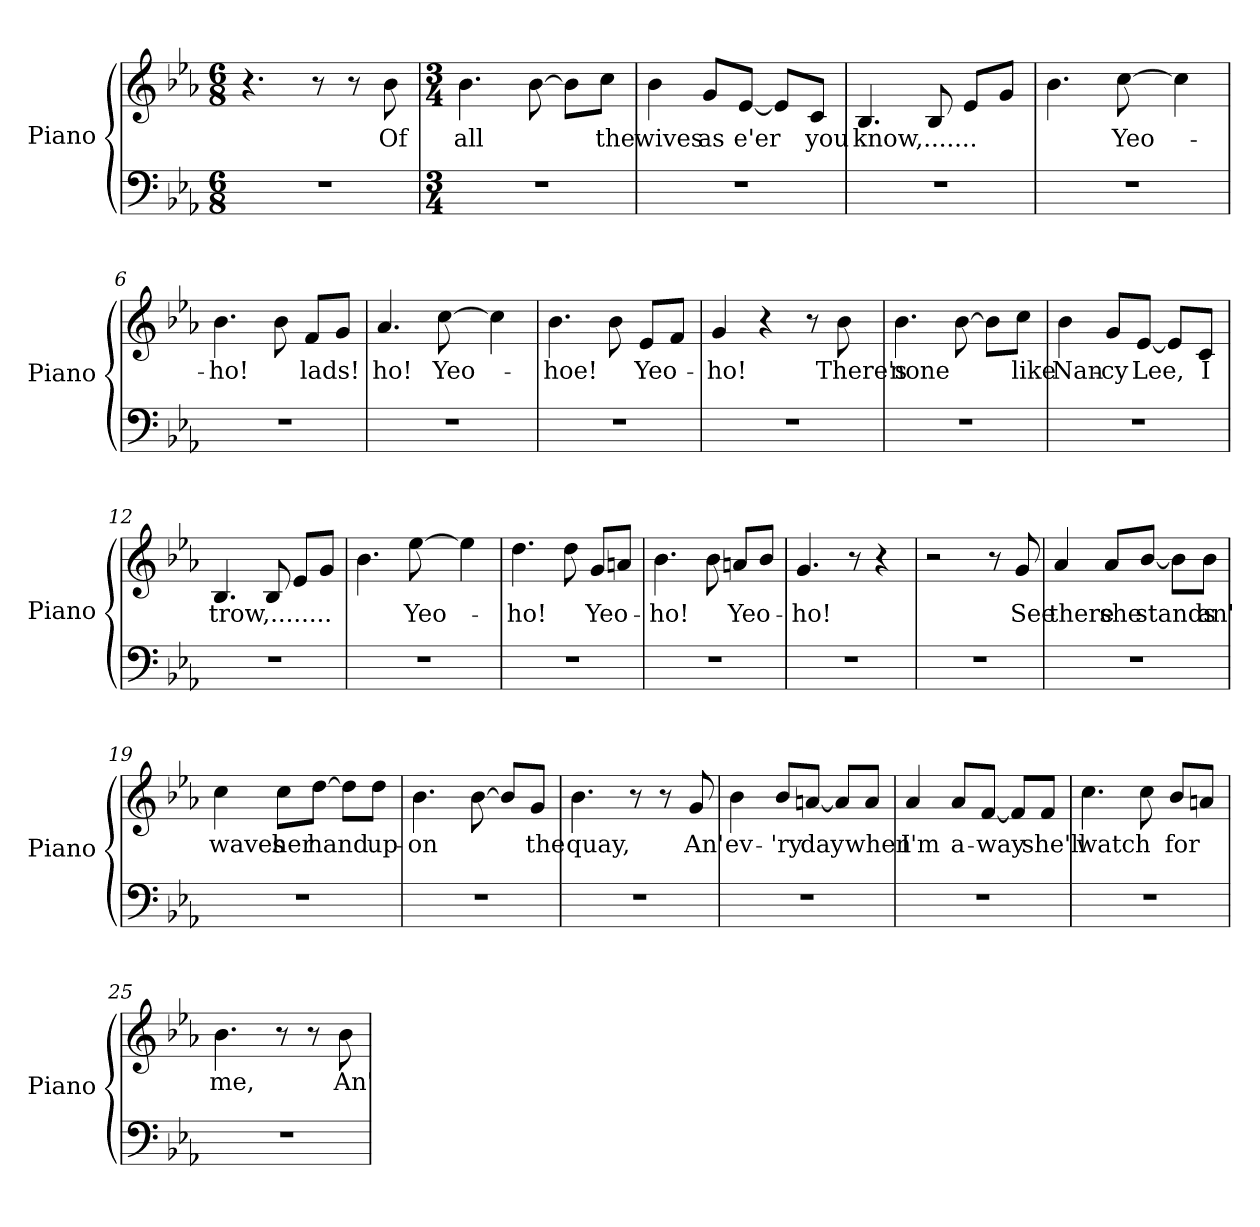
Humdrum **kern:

**kern	**kern	**text
*part1	*part1	*part1
*staff2	*staff1	*staff1
*I"Piano	*	*
*I'Piano	*	*
!!LO:PB:g=z
*clefF4	*clefG2	*
*k[b-e-a-]	*k[b-e-a-]	*
*E-:	*E-:	*
*M6/8	*M6/8	*
*MM100	*MM100	*
=1	=1	=1
!LO:N:vis=1	!	!
2.r	4.r	.
.	8r	.
.	8r	.
!	!	!LO:LY:b:color=#000000
.	8b-i\	Of
=2	=2	=2
*M3/4	*M3/4	*
!LO:N:vis=1	!	!
!	!	!LO:LY:b:color=#000000
2.r	4.b-i\	all
.	[8b-i\	.
.	8b-i\L]	.
!	!	!LO:LY:b:color=#000000
.	8cci\J	the
=3	=3	=3
!LO:N:vis=1	!	!
!	!	!LO:LY:b:color=#000000
2.r	4b-i\	wives
!	!	!LO:LY:b:color=#000000
.	8gi/L	as
!	!	!LO:LY:b:color=#000000
.	[8e-i/J	e'er
.	8e-i/L]	.
!	!	!LO:LY:b:color=#000000
.	8ci/J	you
=4	=4	=4
!LO:N:vis=1	!	!
!	!	!LO:LY:b:color=#000000
2.r	4.B-i/	know,.......
.	8B-i/	.
.	8e-i/L	.
.	8gi/J	.
=5	=5	=5
!LO:N:vis=1	!	!
2.r	4.b-i\	.
!	!	!LO:LY:b:color=#000000
.	[8cci\	Yeo-
.	4cci\]	.
=6	=6	=6
!LO:N:vis=1	!	!
!	!	!LO:LY:b:color=#000000
2.r	4.b-i\	-ho!
.	8b-i\	.
!	!	!LO:LY:b:color=#000000
.	8fi/L	lads!
.	8gi/J	.
=7	=7	=7
!LO:N:vis=1	!	!
!	!	!LO:LY:b:color=#000000
2.r	4.a-i/	ho!
!	!	!LO:LY:b:color=#000000
.	[8cci\	Yeo-
.	4cci\]	.
=8	=8	=8
!LO:N:vis=1	!	!
!	!	!LO:LY:b:color=#000000
2.r	4.b-i\	-hoe!
.	8b-i\	.
!	!	!LO:LY:b:color=#000000
.	8e-i/L	Yeo-
.	8fi/J	.
!!LO:LB:g=z
=9	=9	=9
!LO:N:vis=1	!	!
!	!	!LO:LY:b:color=#000000
2.r	4gi/	-ho!
.	4r	.
.	8r	.
!	!	!LO:LY:b:color=#000000
.	8b-i\	There's
=10	=10	=10
!LO:N:vis=1	!	!
!	!	!LO:LY:b:color=#000000
2.r	4.b-i\	none
.	[8b-i\	.
.	8b-i\L]	.
!	!	!LO:LY:b:color=#000000
.	8cci\J	like
=11	=11	=11
!LO:N:vis=1	!	!
!	!	!LO:LY:b:color=#000000
2.r	4b-i\	Nan-
!	!	!LO:LY:b:color=#000000
.	8gi/L	-cy
!	!	!LO:LY:b:color=#000000
.	[8e-i/J	Lee,
.	8e-i/L]	.
!	!	!LO:LY:b:color=#000000
.	8ci/J	I
=12	=12	=12
!LO:N:vis=1	!	!
!	!	!LO:LY:b:color=#000000
2.r	4.B-i/	trow,........
.	8B-i/	.
.	8e-i/L	.
.	8gi/J	.
=13	=13	=13
!LO:N:vis=1	!	!
2.r	4.b-i\	.
!	!	!LO:LY:b:color=#000000
.	[8ee-i\	Yeo-
.	4ee-i\]	.
=14	=14	=14
!LO:N:vis=1	!	!
!	!	!LO:LY:b:color=#000000
2.r	4.ddi\	-ho!
.	8ddi\	.
!	!	!LO:LY:b:color=#000000
.	8gi/L	Yeo-
.	8ani/J	.
=15	=15	=15
!LO:N:vis=1	!	!
!	!	!LO:LY:b:color=#000000
2.r	4.b-i\	-ho!
.	8b-i\	.
!	!	!LO:LY:b:color=#000000
.	8ani/L	Yeo-
.	8b-i/J	.
=16	=16	=16
!LO:N:vis=1	!	!
!	!	!LO:LY:b:color=#000000
2.r	4.gi/	-ho!
.	8r	.
.	4r	.
!!LO:LB:g=z
=17	=17	=17
!LO:N:vis=1	!	!
2.r	2r	.
.	8r	.
!	!	!LO:LY:b:color=#000000
.	8gi/	See
=18	=18	=18
!LO:N:vis=1	!	!
!	!	!LO:LY:b:color=#000000
2.r	4a-i/	there
!	!	!LO:LY:b:color=#000000
.	8a-i/L	she
!	!	!LO:LY:b:color=#000000
.	[8b-i/J	stands
.	8b-i\L]	.
!	!	!LO:LY:b:color=#000000
.	8b-i\J	an'
=19	=19	=19
!LO:N:vis=1	!	!
!	!	!LO:LY:b:color=#000000
2.r	4cci\	waves
!	!	!LO:LY:b:color=#000000
.	8cci\L	her
!	!	!LO:LY:b:color=#000000
.	[8ddi\J	hand
.	8ddi\L]	.
!	!	!LO:LY:b:color=#000000
.	8ddi\J	up-
=20	=20	=20
!LO:N:vis=1	!	!
!	!	!LO:LY:b:color=#000000
2.r	4.b-i\	-on
.	[8b-i\	.
.	8b-i/L]	.
!	!	!LO:LY:b:color=#000000
.	8gi/J	the
=21	=21	=21
!LO:N:vis=1	!	!
!	!	!LO:LY:b:color=#000000
2.r	4.b-i\	quay,
.	8r	.
.	8r	.
!	!	!LO:LY:b:color=#000000
.	8gi/	An'
=22	=22	=22
!LO:N:vis=1	!	!
!	!	!LO:LY:b:color=#000000
2.r	4b-i\	ev-
!	!	!LO:LY:b:color=#000000
.	8b-i/L	-'ry
!	!	!LO:LY:b:color=#000000
.	[8ani/J	day
.	8ai/L]	.
!	!	!LO:LY:b:color=#000000
.	8ai/J	when
=23	=23	=23
!LO:N:vis=1	!	!
!	!	!LO:LY:b:color=#000000
2.r	4a-i/	I'm
!	!	!LO:LY:b:color=#000000
.	8a-i/L	a-
!	!	!LO:LY:b:color=#000000
.	[8fi/J	-way
.	8fi/L]	.
!	!	!LO:LY:b:color=#000000
.	8fi/J	she'll
!!LO:LB:g=z
=24	=24	=24
!LO:N:vis=1	!	!
!	!	!LO:LY:b:color=#000000
2.r	4.cci\	watch
.	8cci\	.
!	!	!LO:LY:b:color=#000000
.	8b-i/L	for
.	8ani/J	.
=25	=25	=25
!LO:N:vis=1	!	!
!	!	!LO:LY:b:color=#000000
2.r	4.b-i\	me,
.	8r	.
.	8r	.
!	!	!LO:LY:b:color=#000000
.	8b-i\	An'
=	=	=
*-	*-	*-
